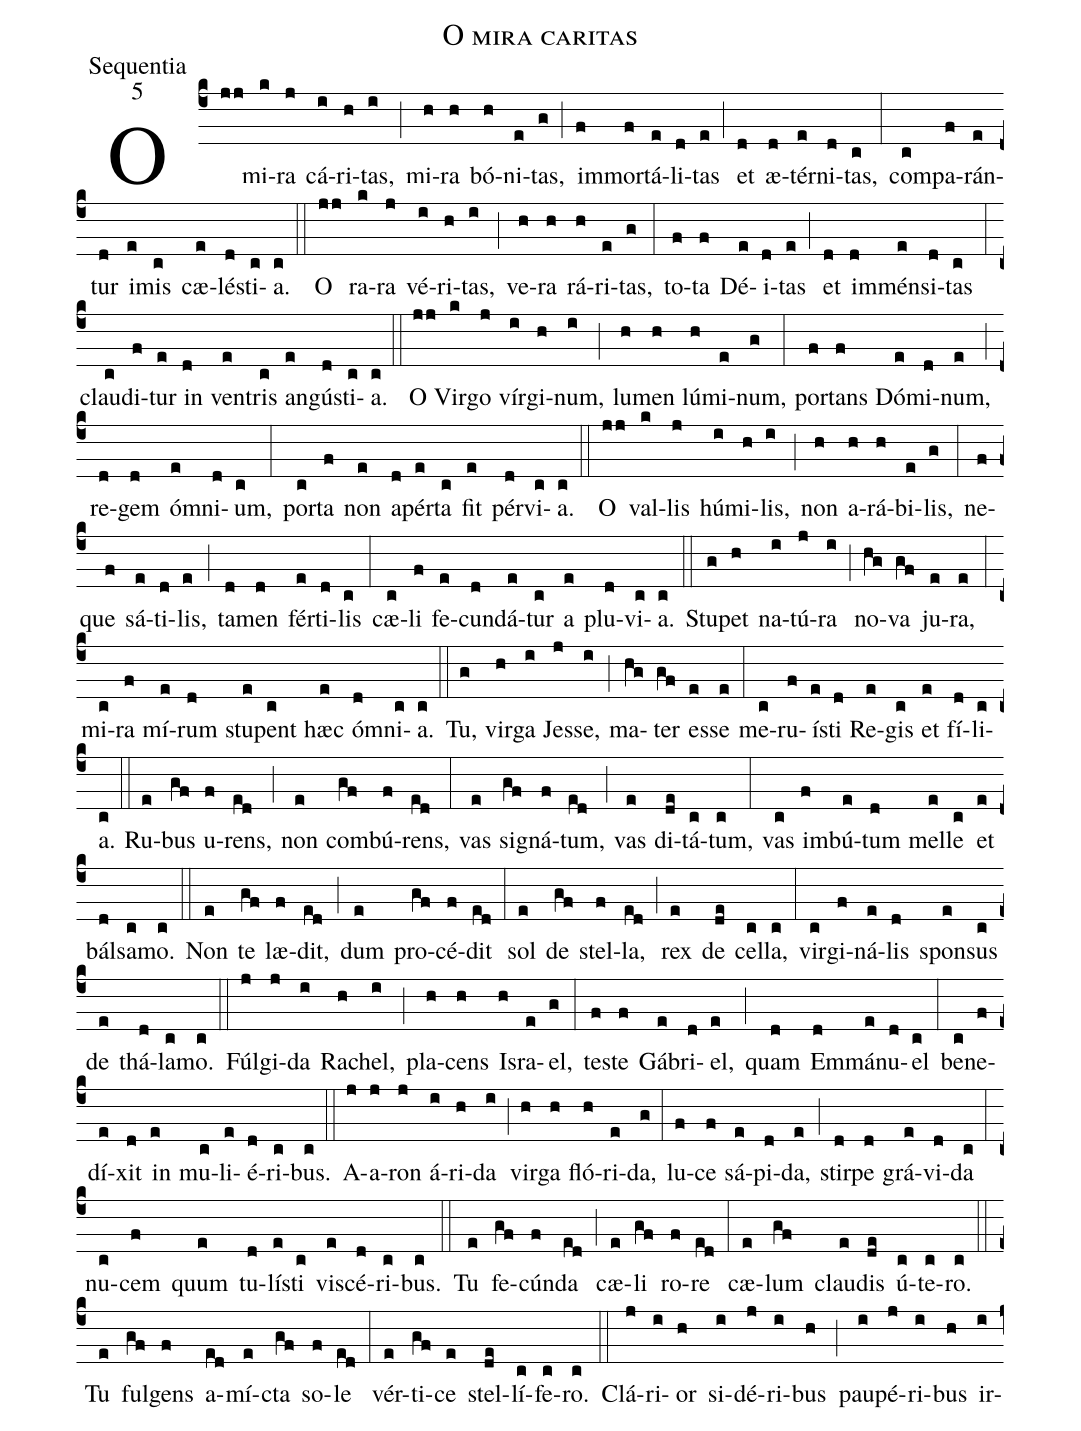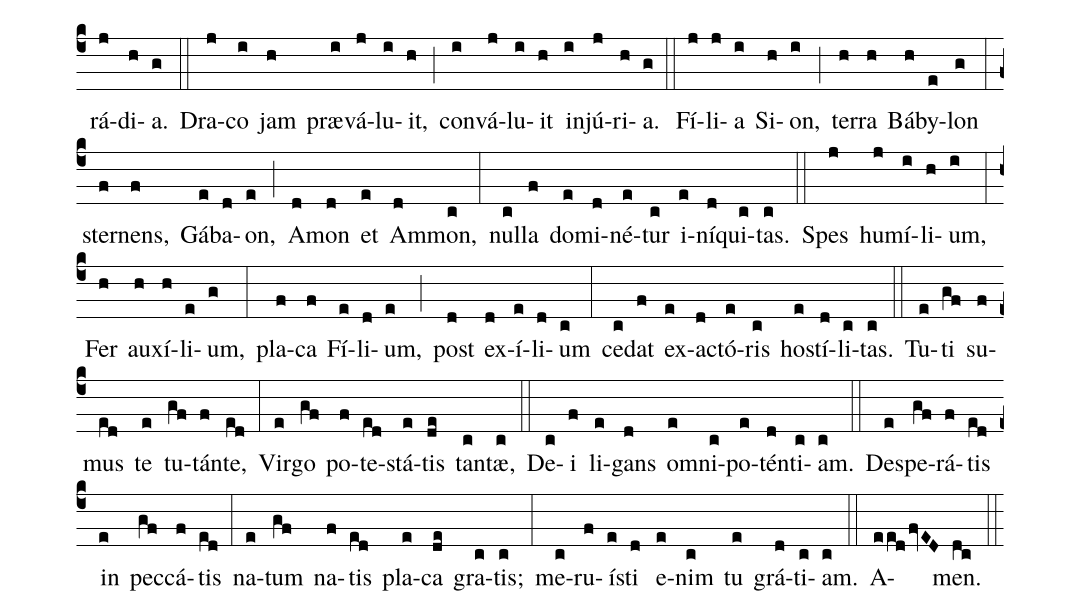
name:O mira caritas;
office-part:Sequentia;
mode:5;
%%
(c4) O(jj) mi(k)ra(j) cá(i)ri(h)tas,(i) (;) mi(h)ra(h) bó(h)ni(e)tas,(g) (;) im(f)mor(f)tá(e)li(d)tas(e) (;) et(d) æ(d)tér(e)ni(d)tas,(c) (:) com(c)pa(f)rán(e)tur(d) i(e)mis(c) cæ(e)lé(d)sti(c)a.(c) (::) O(jj) ra(k)ra(j) vé(i)ri(h)tas,(i) (;) ve(h)ra(h) rá(h)ri(e)tas,(g) (:) to(f)ta(f) Dé(e)i(d)tas(e) (;) et(d) im(d)mén(e)si(d)tas(c) (:) clau(c)di(f)tur(e) in(d) ven(e)tris(c) an(e)gú(d)sti(c)a.(c) (::) O(jj) Vir(k)go(j) vír(i)gi(h)num,(i) (;) lu(h)men(h) lú(h)mi(e)num,(g) (:) por(f)tans(f) Dó(e)mi(d)num,(e) (;) re(d)gem(d) ó(e)mni(d)um,(c) (:) por(c)ta(f) non(e) a(d)pér(e)ta(c) fit(e) pér(d)vi(c)a.(c) (::) O(jj) val(k)lis(j) hú(i)mi(h)lis,(i) (;) non(h) a(h)rá(h)bi(e)lis,(g) (:) ne(f)que(f) sá(e)ti(d)lis,(e) (;) ta(d)men(d) fér(e)ti(d)lis(c) (:) cæ(c)li(f) fe(e)cun(d)dá(e)tur(c) a(e) plu(d)vi(c)a.(c) (::) Stu(g)pet(h) na(i)tú(j)ra(i) (;) no(hg)va(gf) ju(e)ra,(e) (:) mi(c)ra(f) mí(e)rum(d) stu(e)pent(c) hæc(e) ó(d)mni(c)a.(c) (::) Tu,(g) vir(h)ga(i) Jes(j)se,(i) (;) ma(hg)ter(gf) es(e)se(e) (:) me(c)ru(f)í(e)sti(d) Re(e)gis(c) et(e) fí(d)li(c)a.(c) (::) Ru(e)bus(gf) u(f)rens,(ed) (;) non(e) com(gf)bú(f)rens,(ed) (:) vas(e) si(gf)gná(f)tum,(ed) (;) vas(e) di(de)tá(c)tum,(c) (:) vas(c) im(f)bú(e)tum(d) mel(e)le(c) et(e) bál(d)sa(c)mo.(c) (::) Non(e) te(gf) læ(f)dit,(ed) (;) dum(e) pro(gf)cé(f)dit(ed) (:) sol(e) de(gf) stel(f)la,(ed) (;) rex(e) de(de) cel(c)la,(c) (:) vir(c)gi(f)ná(e)lis(d) spon(e)sus(c) de(e) thá(d)la(c)mo.(c) (::) Fúl(j)gi(j)da(i) Ra(h)chel,(i) (;) pla(h)cens(h) Is(h)ra(e)el,(g) (:) te(f)ste(f) Gá(e)bri(d)el,(e) (;) quam(d) Em(d)má(e)nu(d)el(c) (:) be(c)ne(f)dí(e)xit(d) in(e) mu(c)li(e)é(d)ri(c)bus.(c) (::) A(j)a(j)ron(j) á(i)ri(h)da(i) (;) vir(h)ga(h) fló(h)ri(e)da,(g) (:) lu(f)ce(f) sá(e)pi(d)da,(e) (;) stir(d)pe(d) grá(e)vi(d)da(c) (:) nu(c)cem(f) quum(e) tu(d)lí(e)sti(c) vi(e)scé(d)ri(c)bus.(c) (::) Tu(e) fe(gf)cún(f)da(ed) (;) cæ(e)li(gf) ro(f)re(ed) (:) cæ(e)lum(gf) clau(e)dis(de) ú(c)te(c)ro.(c) (::) Tu(e) ful(gf)gens(f) a(ed)mí(e)cta(gf) so(f)le(ed) (:) vér(e)ti(gf)ce(e) stel(de)lí(c)fe(c)ro.(c) (::) Clá(j)ri(i)or(h) si(i)dé(j)ri(i)bus(h) (;) pau(i)pé(j)ri(i)bus(h) ir(i)rá(j)di(h)a.(g) (::) Dra(j)co(i) jam(h) præ(i)vá(j)lu(i)it,(h) (;) con(i)vá(j)lu(i)it(h) in(i)jú(j)ri(h)a.(g) (::) Fí(j)li(j)a(i) Si(h)on,(i) (;) ter(h)ra(h) Bá(h)by(e)lon(g) (:) ster(f)nens,(f) Gá(e)ba(d)on,(e) (;) A(d)mon(d) et(e) Am(d)mon,(c) (:) nul(c)la(f) do(e)mi(d)né(e)tur(c) i(e)ní(d)qui(c)tas.(c) (::) Spes(j) hu(j)mí(i)li(h)um,(i) (:) Fer(h) au(h)xí(h)li(e)um,(g) (:) pla(f)ca(f) Fí(e)li(d)um,(e) (;) post(d) ex(d)í(e)li(d)um(c) (:) ce(c)dat(f) ex(e)a(d)ctó(e)ris(c) ho(e)stí(d)li(c)tas.(c) (::) Tu(e)ti(gf) su(f)mus(ed) te(e) tu(gf)tán(f)te,(ed) (:) Vir(e)go(gf) po(f)te(ed)stá(e)tis(de) tan(c)tæ,(c) (::) De(c)i(f) li(e)gans(d) o(e)mni(c)po(e)tén(d)ti(c)am.(c) (::) De(e)spe(gf)rá(f)tis(ed) in(e) pec(gf)cá(f)tis(ed) (:) na(e)tum(gf) na(f)tis(ed) pla(e)ca(de) gra(c)tis;(c) (:) me(c)ru(f)í(e)sti(d) e(e)nim(c) tu(e) grá(d)ti(c)am.(c) (::) A(eed/fvED)men.(dc) (::)
